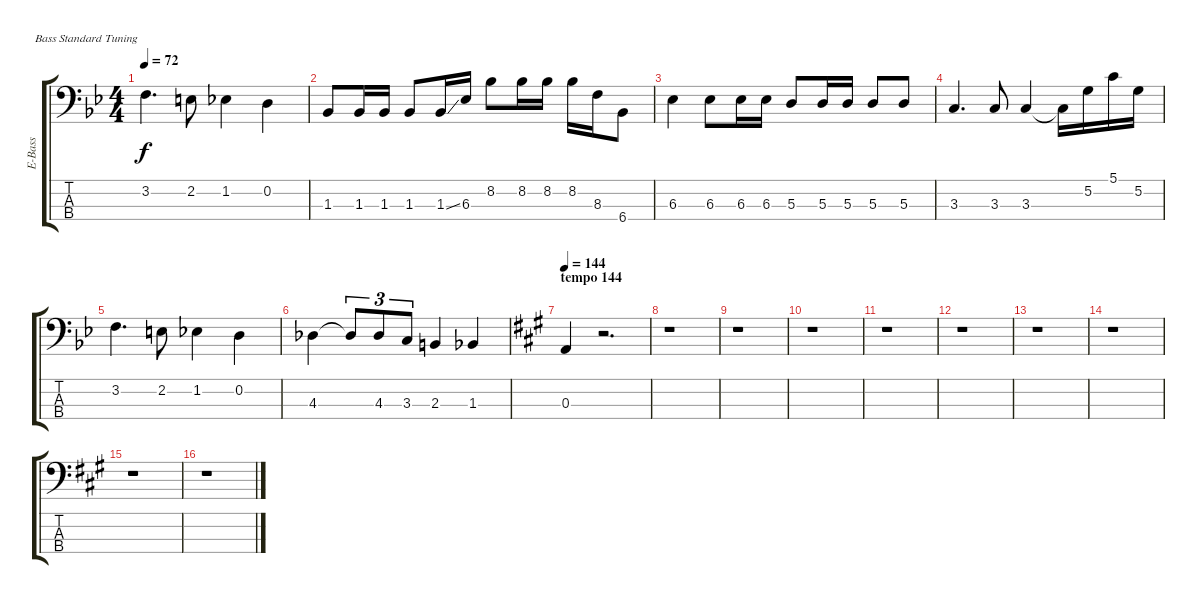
\bracketExtendMode groupsimilarinstruments
\otherSystemsTrackNameOrientation horizontal
\track ("Bass" "E-Bass") {instrument electricbasspick}
\staff {score tabs}
\tuning (G2 D2 A1 E1)
\ts (4 4)
\tempo 72
\clef f4
\ks bb
3.2{acc forcenatural}.4{d dy f beam Down} 2.2{acc forcenatural}.8{beam Down} 1.2{acc b}.4{beam Down} 0.2{acc forcenatural}.4{beam Down} |
1.3{acc b}.8{beam Up} 1.3{acc b}.16{beam Up} 1.3{acc b}.16{beam Up} 1.3{acc b}.8{beam Up} 1.3{ss acc b}.16{beam Up} 6.3{acc b}.16{beam Up} 8.2{acc b}.8{beam Down} 8.2{acc b}.16{beam Down} 8.2{acc b}.16{beam Down} 8.2{acc b}.16{beam Down} 8.3{acc forcenatural}.16{beam Down} 6.4{acc b}.8{beam Down} |
6.3{acc b}.4{beam Down} 6.3{acc b}.8{beam Down} 6.3{acc b}.16{beam Down} 6.3{acc b}.16{beam Down} 5.3{acc forcenatural}.8{beam Up} 5.3{acc forcenatural}.16{beam Up} 5.3{acc forcenatural}.16{beam Up} 5.3{acc forcenatural}.8{beam Up} 5.3{acc forcenatural}.8{beam Up} |
3.3{acc forcenatural}.4{d beam Up} 3.3{acc forcenatural}.8{beam Up} 3.3{acc forcenatural}.4{beam Up} 3.3{t acc forcenatural}.16{beam Down} 5.2{acc forcenatural}.16{beam Down} 5.1{acc forcenatural}.16{beam Down} 5.2{acc forcenatural}.16{beam Down} |
3.2{acc forcenatural}.4{d beam Down} 2.2{acc forcenatural}.8{beam Down} 1.2{acc b}.4{beam Down} 0.2{acc forcenatural}.4{beam Down} |
4.3{acc b}.4{beam Down} 4.3{t acc b}.8{tu (3 2) beam Up} 4.3{acc b}.8{tu (3 2) beam Up} 3.3{acc forcenatural}.8{tu (3 2) beam Up} 2.3{acc forcenatural}.4{beam Up} 1.3{acc b}.4{beam Up} |
\section ("" "tempo 144")
\tempo 144
\ks a
0.3{acc forcenatural}.4{beam Up} r.2{d beam Up} |
r.1{beam Down} |
r.1{beam Down} |
r.1{beam Down} |
r.1{beam Down} |
r.1{beam Down} |
r.1{beam Down} |
r.1{beam Down} |
r.1{beam Down} |
r.1{beam Down}
